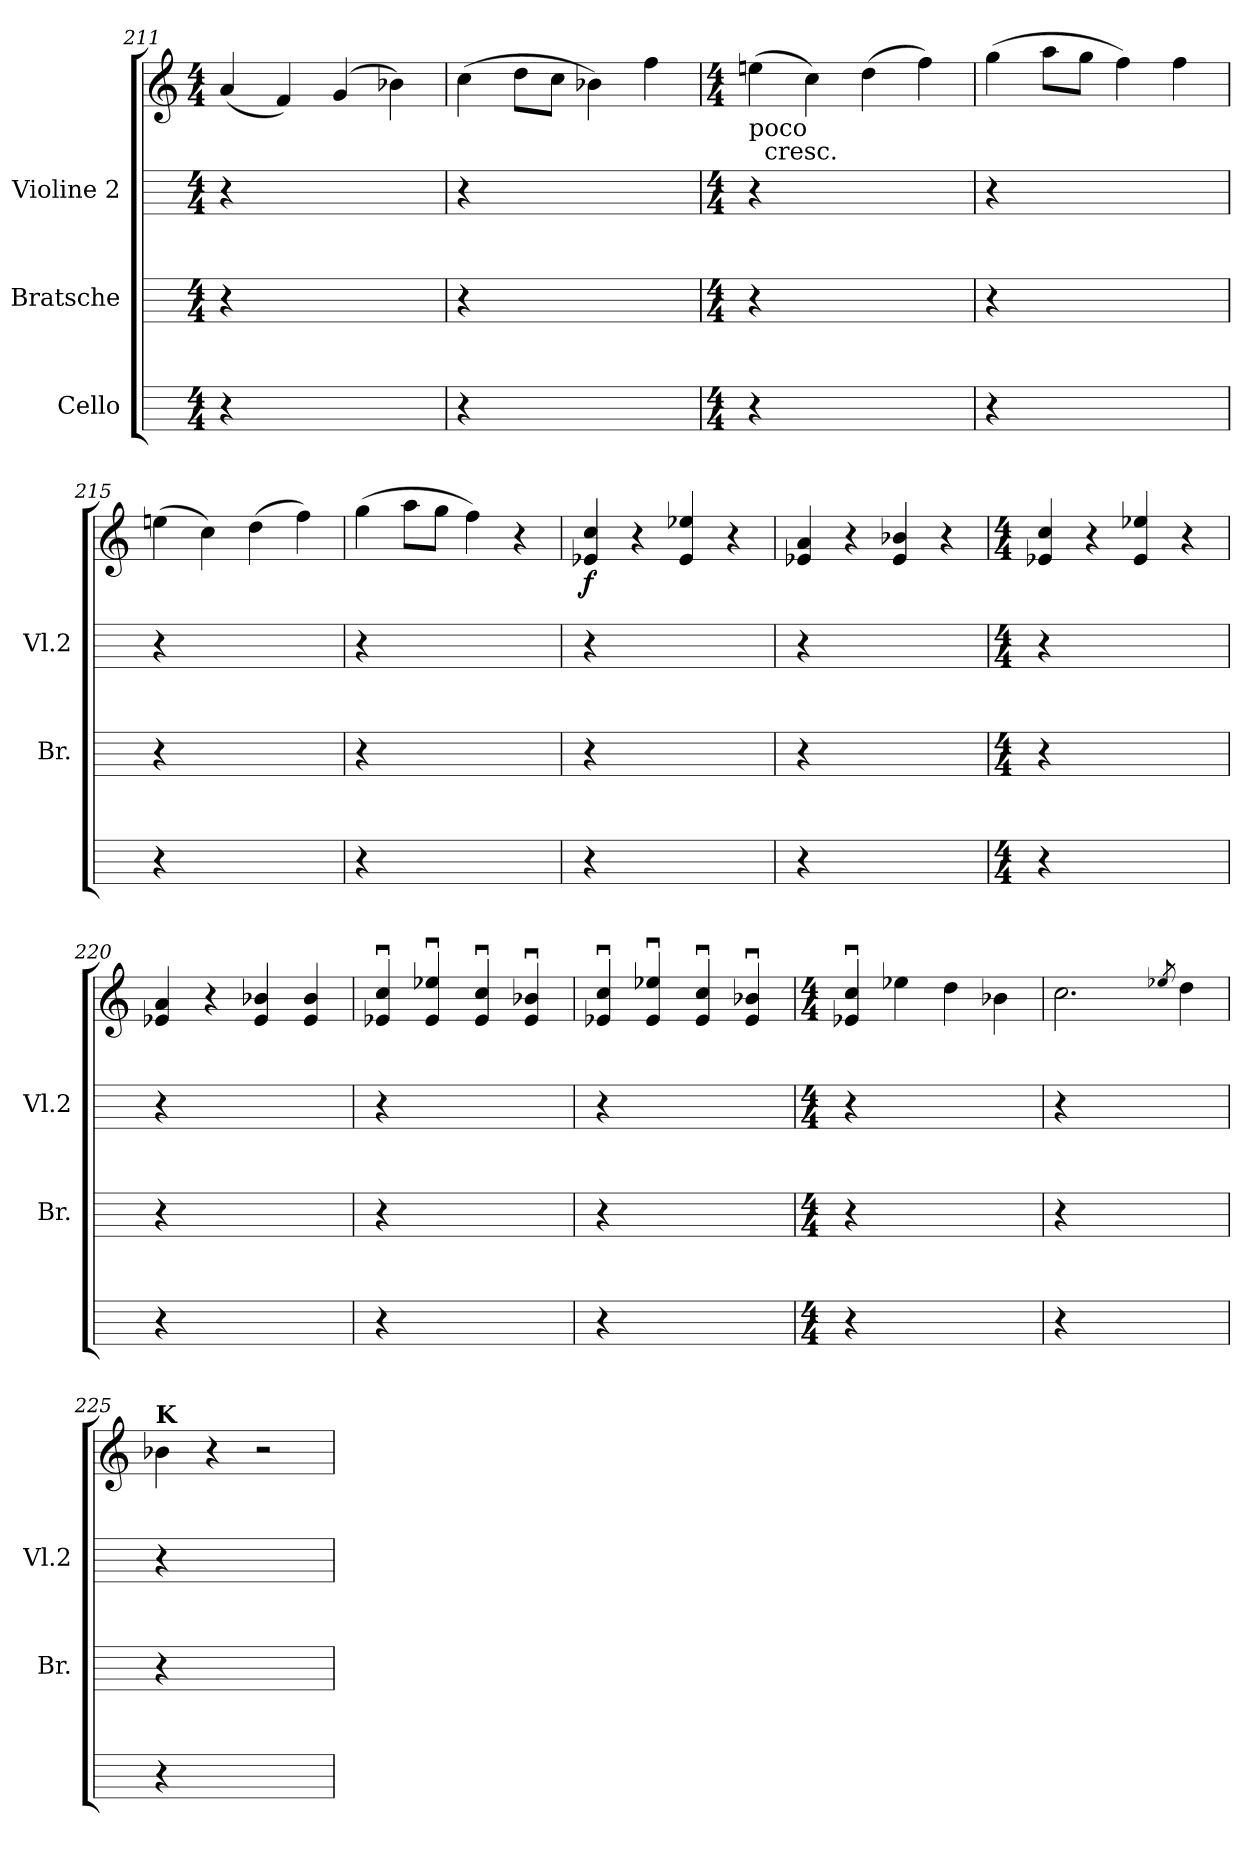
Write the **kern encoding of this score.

**kern	**kern	**kern	**kern	**dynam
*part4	*part3	*part2	*part1	*part1
*staff4	*staff3	*staff2	*staff1	*staff1
*I"Cello	*I"Bratsche	*I"Violine 2	*	*
*	*I'Br.	*I'Vl.2	*	*
*	*	*	*clefG2	*
*M4/4	*M4/4	*M4/4	*M4/4	*
=211	=211	=211	=211	=211
4r	4r	4r	(<4a	.
2.ryy	2.ryy	2.ryy	4f)	.
.	.	.	(>4g	.
.	.	.	4b-)	.
=212	=212	=212	=212	=212
4r	4r	4r	(>4cc	.
2.ryy	2.ryy	2.ryy	8ddL	.
.	.	.	8ccJ	.
.	.	.	4b-)	.
.	.	.	4ff	.
=213	=213	=213	=213	=213
*M4/4	*M4/4	*M4/4	*M4/4	*
!	!	!	!LO:TX:b:t=poco\n                           cresc.	!
4r	4r	4r	(>4een	.
2.ryy	2.ryy	2.ryy	4cc)	.
.	.	.	(>4dd	.
.	.	.	4ff)	.
=214	=214	=214	=214	=214
4r	4r	4r	(>4gg	.
2.ryy	2.ryy	2.ryy	8aaL	.
.	.	.	8ggJ	.
.	.	.	4ff)	.
.	.	.	4ff	.
=215	=215	=215	=215	=215
4r	4r	4r	(>4een	.
2.ryy	2.ryy	2.ryy	4cc)	.
.	.	.	(>4dd	.
.	.	.	4ff)	.
=216	=216	=216	=216	=216
4r	4r	4r	(>4gg	.
2.ryy	2.ryy	2.ryy	8aaL	.
.	.	.	8ggJ	.
.	.	.	4ff)	.
.	.	.	4r	.
=217	=217	=217	=217	=217
!	!	!	!	!LO:DY:b
4r	4r	4r	4e- 4cc	f
2.ryy	2.ryy	2.ryy	4r	.
.	.	.	4e- 4ee-	.
.	.	.	4r	.
=218	=218	=218	=218	=218
4r	4r	4r	4e- 4a	.
2.ryy	2.ryy	2.ryy	4r	.
.	.	.	4e- 4b-	.
.	.	.	4r	.
=219	=219	=219	=219	=219
*M4/4	*M4/4	*M4/4	*M4/4	*
4r	4r	4r	4e- 4cc	.
2.ryy	2.ryy	2.ryy	4r	.
.	.	.	4e- 4ee-	.
.	.	.	4r	.
=220	=220	=220	=220	=220
4r	4r	4r	4e- 4a	.
2.ryy	2.ryy	2.ryy	4r	.
.	.	.	4e- 4b-	.
.	.	.	4e- 4b-	.
=221	=221	=221	=221	=221
4r	4r	4r	4e-u 4ccu	.
2.ryy	2.ryy	2.ryy	4e-u 4ee-u	.
.	.	.	4e-u 4ccu	.
.	.	.	4e-u 4b-u	.
=222	=222	=222	=222	=222
4r	4r	4r	4e-u 4ccu	.
2.ryy	2.ryy	2.ryy	4e-u 4ee-u	.
.	.	.	4e-u 4ccu	.
.	.	.	4e-u 4b-u	.
=223	=223	=223	=223	=223
*M4/4	*M4/4	*M4/4	*M4/4	*
4r	4r	4r	4e-u 4ccu	.
2.ryy	2.ryy	2.ryy	4ee-	.
.	.	.	4dd	.
.	.	.	4b-	.
=224	=224	=224	=224	=224
4r	4r	4r	2.cc	.
2.ryy	2.ryy	2.ryy	.	.
.	.	.	8qee-/	.
.	.	.	4dd	.
=225	=225	=225	=225	=225
!	!	!	!LO:TX:a:B:t=K	!
4r	4r	4r	4b-	.
2.ryy	2.ryy	2.ryy	4r	.
.	.	.	2r	.
=	=	=	=	=
*-	*-	*-	*-	*-
